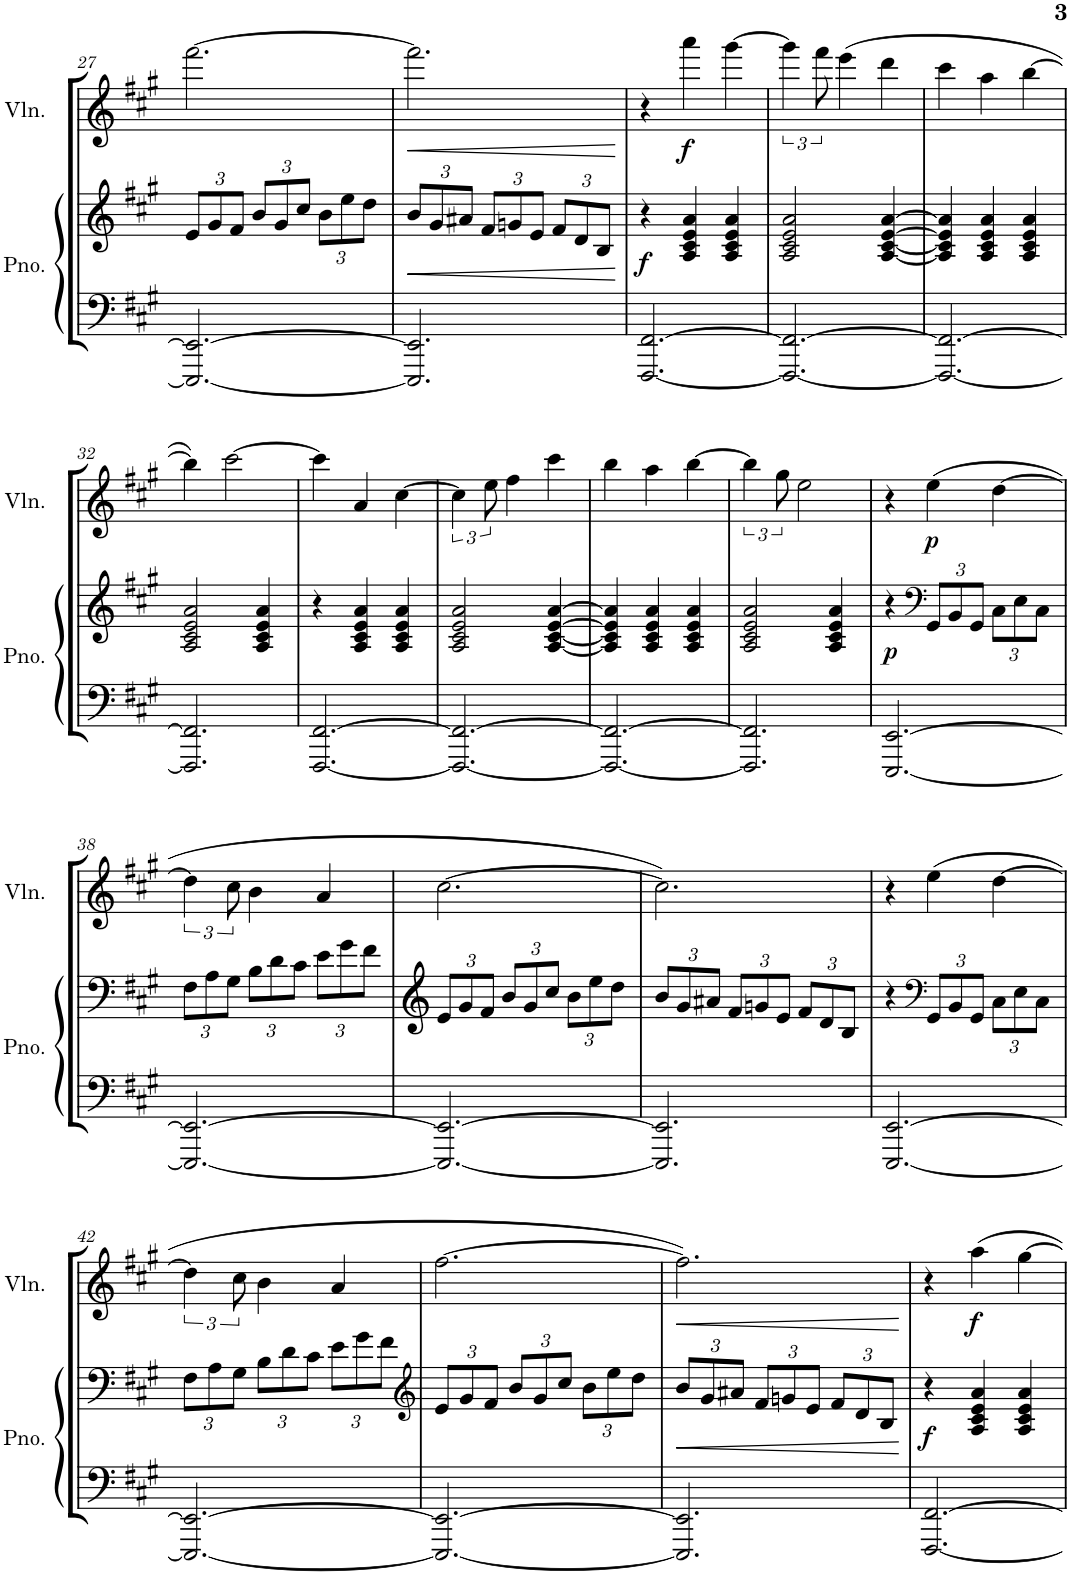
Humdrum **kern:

**kern	**kern	**dynam	**kern	**dynam
*part2	*part2	*part2	*part1	*part1
*staff3	*staff2	*staff2/3	*staff1	*staff1
*I"Piano	*	*	*I"Violin	*
*I'Pno.	*	*	*I'Vln.	*
!!LO:PB:g=z
*clefF4	*clefG2	*	*clefG2	*
*k[f#c#g#]	*k[f#c#g#]	*	*k[f#c#g#]	*
*M3/4	*M3/4	*	*M3/4	*
*	*Xbrackettup	*	*	*
=27	=27	=27	=27	=27
2.EEE/_ 2.EE/_	12e/L	.	[2.fff#\	.
.	12g#/	.	.	.
.	12f#/J	.	.	.
.	12b/L	.	.	.
.	12g#/	.	.	.
.	12cc#/J	.	.	.
.	12b\L	.	.	.
.	12ee\	.	.	.
.	12dd\J	.	.	.
=28	=28	=28	=28	=28
!	!	!LO:HP:b	!	!LO:HP:b
2.EEE/] 2.EE/]	12b/L	<	2.fff#\]	<
.	12g#/	.	.	.
.	12a#X/J	.	.	.
.	12f#/L	.	.	.
.	12gn/	.	.	.
.	12e/J	.	.	.
.	12f#/L	.	.	.
.	12d/	.	.	.
.	12B/J	.	.	.
.	.	[	.	[
=29	=29	=29	=29	=29
!	!	!LO:DY:a=2	!	!
[2.FFF#/ [2.FF#/	4r	f	4r	.
!	!	!	!	!LO:DY:b
.	4A/ 4c#/ 4e/ 4a/	.	4aaa\	f
.	4A/ 4c#/ 4e/ 4a/	.	[4ggg#\	.
=30	=30	=30	=30	=30
2.FFF#/_ 2.FF#/_	2A/ 2c#/ 2e/ 2a/	.	6ggg#\]	.
.	.	.	12fff#\	.
.	.	.	(4eee\	.
.	[4A/ [4c#/ [4e/ [4a/	.	4ddd\	.
=31	=31	=31	=31	=31
2.FFF#/_ 2.FF#/_	4A/] 4c#/] 4e/] 4a/]	.	4ccc#\	.
.	4A/ 4c#/ 4e/ 4a/	.	4aa\	.
.	4A/ 4c#/ 4e/ 4a/	.	[4bb\	.
!!LO:LB:g=z
=32	=32	=32	=32	=32
2.FFF#/] 2.FF#/]	2A/ 2c#/ 2e/ 2a/	.	4bb\])	.
.	.	.	[2ccc#\	.
.	4A/ 4c#/ 4e/ 4a/	.	.	.
=33	=33	=33	=33	=33
[2.FFF#/ [2.FF#/	4r	.	4ccc#\]	.
.	4A/ 4c#/ 4e/ 4a/	.	4a/	.
.	4A/ 4c#/ 4e/ 4a/	.	[4cc#\	.
=34	=34	=34	=34	=34
2.FFF#/_ 2.FF#/_	2A/ 2c#/ 2e/ 2a/	.	6cc#\]	.
.	.	.	12ee\	.
.	.	.	4ff#\	.
.	[4A/ [4c#/ [4e/ [4a/	.	4ccc#\	.
=35	=35	=35	=35	=35
2.FFF#/_ 2.FF#/_	4A/] 4c#/] 4e/] 4a/]	.	4bb\	.
.	4A/ 4c#/ 4e/ 4a/	.	4aa\	.
.	4A/ 4c#/ 4e/ 4a/	.	[4bb\	.
=36	=36	=36	=36	=36
2.FFF#/] 2.FF#/]	2A/ 2c#/ 2e/ 2a/	.	6bb\]	.
.	.	.	12gg#\	.
.	.	.	2ee\	.
.	4A/ 4c#/ 4e/ 4a/	.	.	.
=37	=37	=37	=37	=37
!	!	!LO:DY:a=2	!	!
[2.EEE/ [2.EE/	4r	p	4r	.
*	*clefF4	*	*	*
!	!	!	!	!LO:DY:b
.	12GG#/L	.	(4ee\	p
.	12BB/	.	.	.
.	12GG#/J	.	.	.
.	12C#\L	.	[4dd\	.
.	12E\	.	.	.
.	12C#\J	.	.	.
!!LO:LB:g=z
=38	=38	=38	=38	=38
2.EEE/_ 2.EE/_	12F#\L	.	6dd\]	.
.	12A\	.	.	.
.	12G#\J	.	12cc#\	.
.	12B\L	.	4b\	.
.	12d\	.	.	.
.	12c#\J	.	.	.
.	12e\L	.	4a/	.
.	12g#\	.	.	.
.	12f#\J	.	.	.
=39	=39	=39	=39	=39
2.EEE/_ 2.EE/_	12e/L	.	[2.cc#\	.
.	12g#/	.	.	.
.	12f#/J	.	.	.
.	12b/L	.	.	.
.	12g#/	.	.	.
.	12cc#/J	.	.	.
.	12b\L	.	.	.
.	12ee\	.	.	.
.	12dd\J	.	.	.
=40	=40	=40	=40	=40
2.EEE/] 2.EE/]	12b/L	.	2.cc#\])	.
.	12g#/	.	.	.
.	12a#X/J	.	.	.
.	12f#/L	.	.	.
.	12gn/	.	.	.
.	12e/J	.	.	.
.	12f#/L	.	.	.
.	12d/	.	.	.
.	12B/J	.	.	.
=41	=41	=41	=41	=41
[2.EEE/ [2.EE/	4r	.	4r	.
*	*clefF4	*	*	*
.	12GG#/L	.	(4ee\	.
.	12BB/	.	.	.
.	12GG#/J	.	.	.
.	12C#\L	.	[4dd\	.
.	12E\	.	.	.
.	12C#\J	.	.	.
!!LO:LB:g=z
=42	=42	=42	=42	=42
2.EEE/_ 2.EE/_	12F#\L	.	6dd\]	.
.	12A\	.	.	.
.	12G#\J	.	12cc#\	.
.	12B\L	.	4b\	.
.	12d\	.	.	.
.	12c#\J	.	.	.
.	12e\L	.	4a/	.
.	12g#\	.	.	.
.	12f#\J	.	.	.
=43	=43	=43	=43	=43
*	*clefG2	*	*	*
2.EEE/_ 2.EE/_	12e/L	.	[2.ff#\	.
.	12g#/	.	.	.
.	12f#/J	.	.	.
.	12b/L	.	.	.
.	12g#/	.	.	.
.	12cc#/J	.	.	.
.	12b\L	.	.	.
.	12ee\	.	.	.
.	12dd\J	.	.	.
=44	=44	=44	=44	=44
!	!	!LO:HP:b	!	!LO:HP:b
2.EEE/] 2.EE/]	12b/L	<	2.ff#\])	<
.	12g#/	.	.	.
.	12a#X/J	.	.	.
.	12f#/L	.	.	.
.	12gn/	.	.	.
.	12e/J	.	.	.
.	12f#/L	.	.	.
.	12d/	.	.	.
.	12B/J	.	.	.
.	.	[	.	[
=45	=45	=45	=45	=45
!	!	!LO:DY:a=2	!	!
[2.FFF#/ [2.FF#/	4r	f	4r	.
!	!	!	!	!LO:DY:b
.	4A/ 4c#/ 4e/ 4a/	.	4aa\	f
.	4A/ 4c#/ 4e/ 4a/	.	[4gg#\	.
=	=	=	=	=
*-	*-	*-	*-	*-
